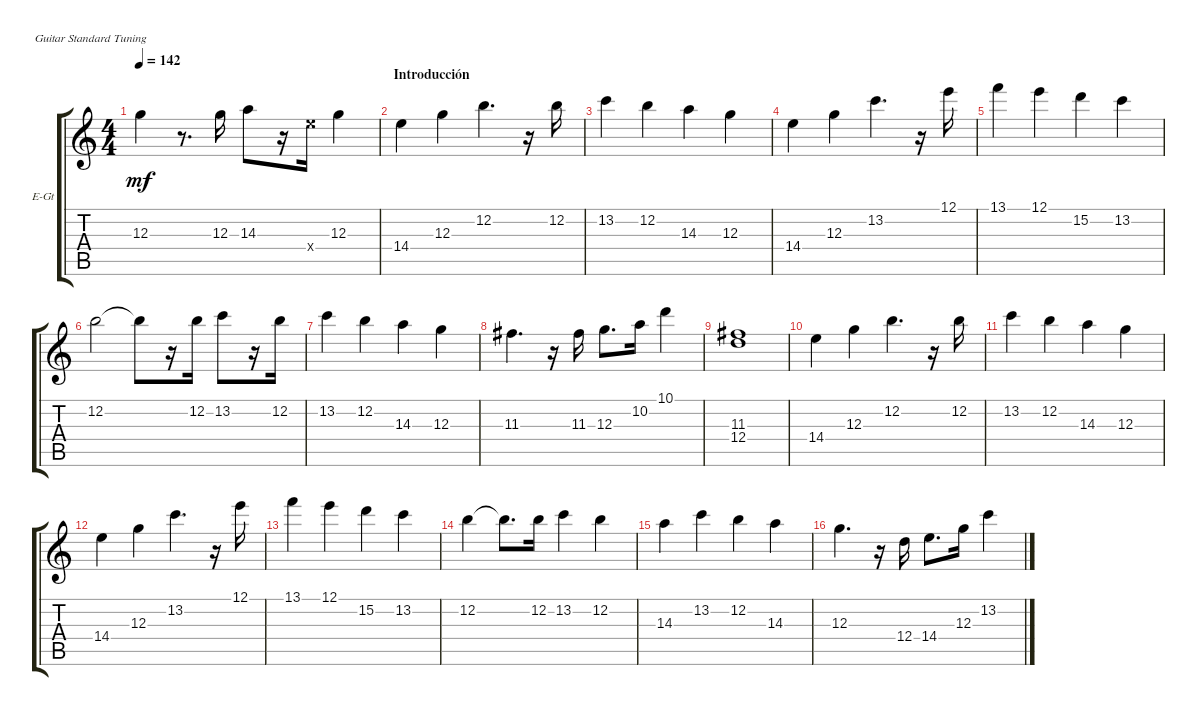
\defaultSystemsLayout 4
\bracketExtendMode groupsimilarinstruments
\firstSystemTrackNameOrientation horizontal
\otherSystemsTrackNameOrientation horizontal
\track ("Electric Guitar" "E-Gt") {instrument overdrivenguitar}
\staff {score tabs}
\tuning (E4 B3 G3 D3 A2 E2)
\ts (4 4)
\tempo 142
\clef g2
\ks c
12.3.4{dy mf} r.8{d} 12.3.16 14.3.8 r.16 14.4{x}.16 12.3.4 |
\section ("" "Introducción")
14.4.4 12.3.4 12.2.4{d} r.16 12.2.16 |
13.2.4 12.2.4 14.3.4 12.3.4 |
14.4.4 12.3.4 13.2.4{d} r.16 12.1.16 |
13.1.4 12.1.4 15.2.4 13.2.4 |
12.2.2 12.2{t}.8 r.16 12.2.16 13.2.8 r.16 12.2.16 |
13.2.4 12.2.4 14.3.4 12.3.4 |
11.3.4{d} r.16 11.3.16 12.3.8{d} 10.2.16 10.1.4 |
(11.3 12.4).1 |
14.4.4 12.3.4 12.2.4{d} r.16 12.2.16 |
13.2.4 12.2.4 14.3.4 12.3.4 |
14.4.4 12.3.4 13.2.4{d} r.16 12.1.16 |
13.1.4 12.1.4 15.2.4 13.2.4 |
12.2.4 12.2{t}.8{d} 12.2.16 13.2.4 12.2.4 |
14.3.4 13.2.4 12.2.4 14.3.4 |
12.3.4{d} r.16 12.4.16 14.4.8{d} 12.3.16 13.2.4
